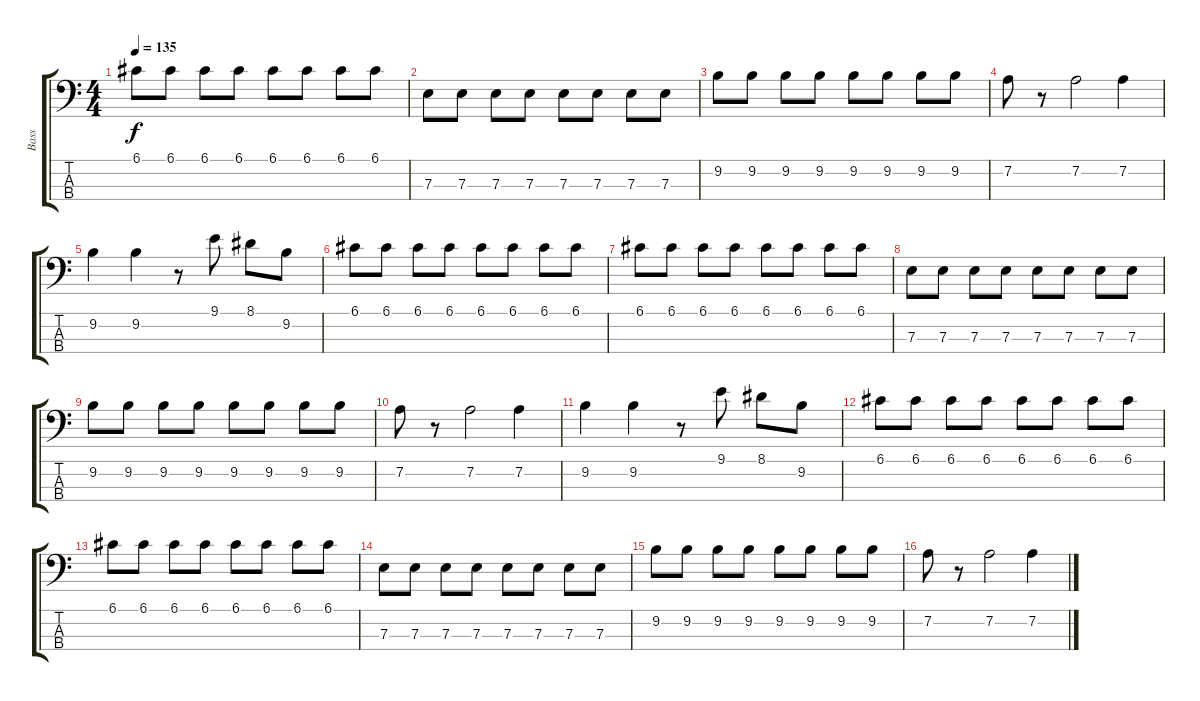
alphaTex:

\track ("Bass" "Bass") {instrument electricbasspick}
\staff {score tabs}
\tuning (G2 D2 A1 E1) {hide}
\ts (4 4)
\tempo 135
\clef f4
\ks c
6.1.8{dy f} 6.1.8 6.1.8 6.1.8 6.1.8 6.1.8 6.1.8 6.1.8 |
7.3.8 7.3.8 7.3.8 7.3.8 7.3.8 7.3.8 7.3.8 7.3.8 |
9.2.8 9.2.8 9.2.8 9.2.8 9.2.8 9.2.8 9.2.8 9.2.8 |
7.2.8 r.8 7.2.2 7.2.4 |
9.2.4 9.2.4 r.8 9.1.8 8.1.8 9.2.8 |
6.1.8 6.1.8 6.1.8 6.1.8 6.1.8 6.1.8 6.1.8 6.1.8 |
6.1.8 6.1.8 6.1.8 6.1.8 6.1.8 6.1.8 6.1.8 6.1.8 |
7.3.8 7.3.8 7.3.8 7.3.8 7.3.8 7.3.8 7.3.8 7.3.8 |
9.2.8 9.2.8 9.2.8 9.2.8 9.2.8 9.2.8 9.2.8 9.2.8 |
7.2.8 r.8 7.2.2 7.2.4 |
9.2.4 9.2.4 r.8 9.1.8 8.1.8 9.2.8 |
6.1.8 6.1.8 6.1.8 6.1.8 6.1.8 6.1.8 6.1.8 6.1.8 |
6.1.8 6.1.8 6.1.8 6.1.8 6.1.8 6.1.8 6.1.8 6.1.8 |
7.3.8 7.3.8 7.3.8 7.3.8 7.3.8 7.3.8 7.3.8 7.3.8 |
9.2.8 9.2.8 9.2.8 9.2.8 9.2.8 9.2.8 9.2.8 9.2.8 |
7.2.8 r.8 7.2.2 7.2.4
